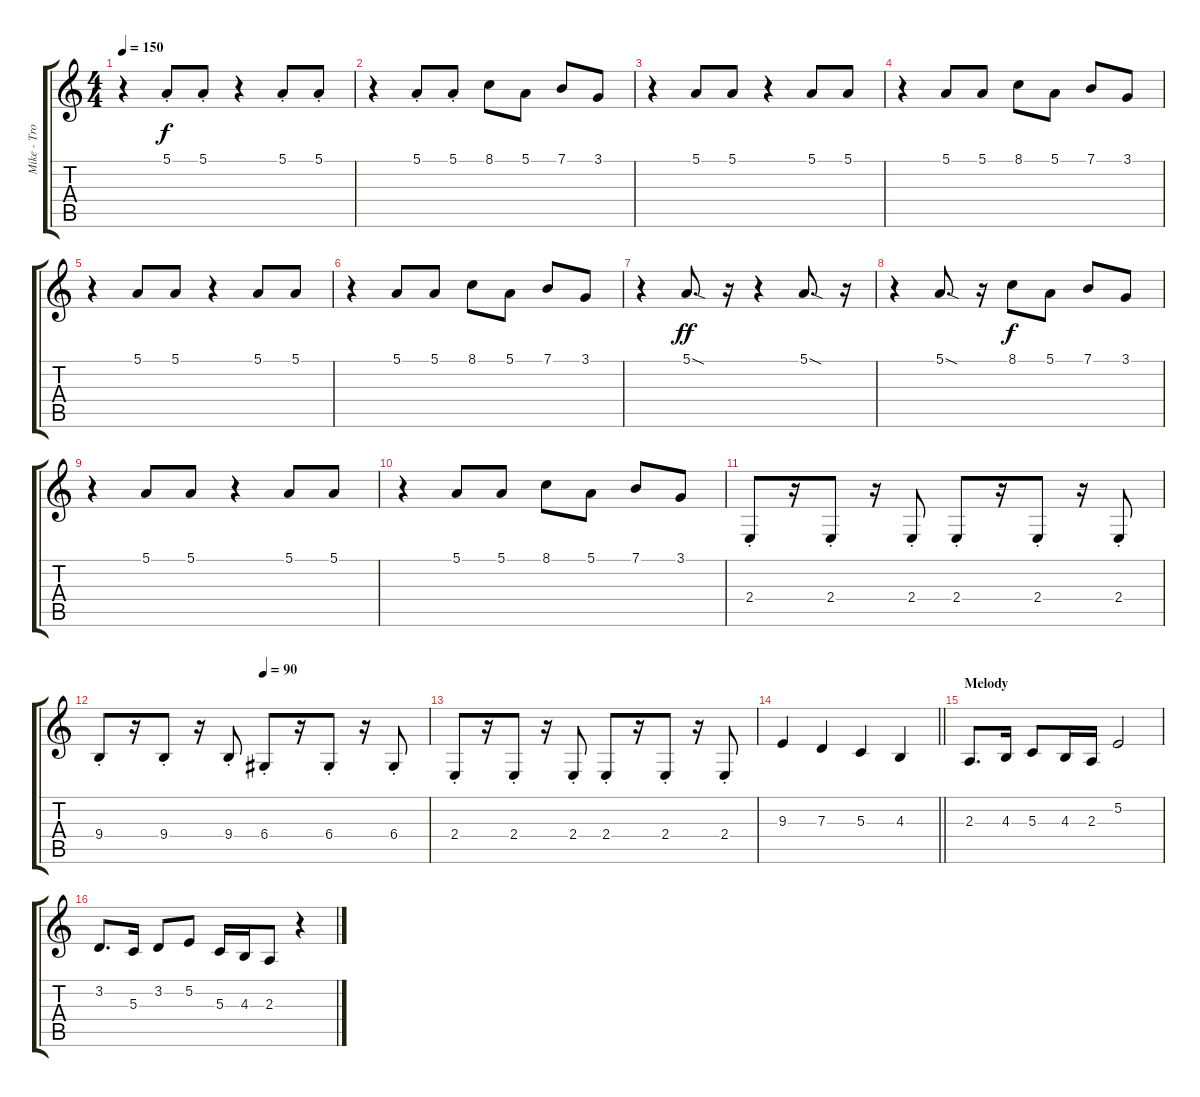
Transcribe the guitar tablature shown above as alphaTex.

\track ("Mike - Trombone" "Mike - Tro") {instrument trombone}
\staff {score tabs}
\tuning (E4 B3 G3 D3 A2 E2) {hide}
\ts (4 4)
\tempo 150
\clef g2
\ks c
r.4{dy f} 5.1{st}.8 5.1{st}.8 r.4 5.1{st}.8 5.1{st}.8 |
r.4 5.1{st}.8 5.1{st}.8 8.1.8 5.1.8 7.1.8 3.1.8 |
r.4 5.1.8 5.1.8 r.4 5.1.8 5.1.8 |
r.4 5.1.8 5.1.8 8.1.8 5.1.8 7.1.8 3.1.8 |
r.4 5.1.8 5.1.8 r.4 5.1.8 5.1.8 |
r.4 5.1.8 5.1.8 8.1.8 5.1.8 7.1.8 3.1.8 |
r.4 5.1{sod}.8{d dy ff} r.16 r.4 5.1{sod}.8{d} r.16 |
r.4 5.1{sod}.8{d} r.16 8.1.8{dy f} 5.1.8 7.1.8 3.1.8 |
r.4 5.1.8 5.1.8 r.4 5.1.8 5.1.8 |
r.4 5.1.8 5.1.8 8.1.8 5.1.8 7.1.8 3.1.8 |
2.4{st}.8 r.16 2.4{st}.8 r.16 2.4{st}.8 2.4{st}.8 r.16 2.4{st}.8 r.16 2.4{st}.8 |
\tempo (90 0.5)
9.4{st}.8 r.16 9.4{st}.8 r.16 9.4{st}.8 6.4{st}.8 r.16 6.4{st}.8 r.16 6.4{st}.8 |
2.4{st}.8 r.16 2.4{st}.8 r.16 2.4{st}.8 2.4{st}.8 r.16 2.4{st}.8 r.16 2.4{st}.8 |
\barLineRight lightlight
9.3.4 7.3.4 5.3.4 4.3.4 |
\section ("" "Melody")
2.3.8{d} 4.3.16 5.3.8 4.3.16 2.3.16 5.2.2 |
3.2.8{d} 5.3.16 3.2.8 5.2.8 5.3.16 4.3.16 2.3.8 r.4
